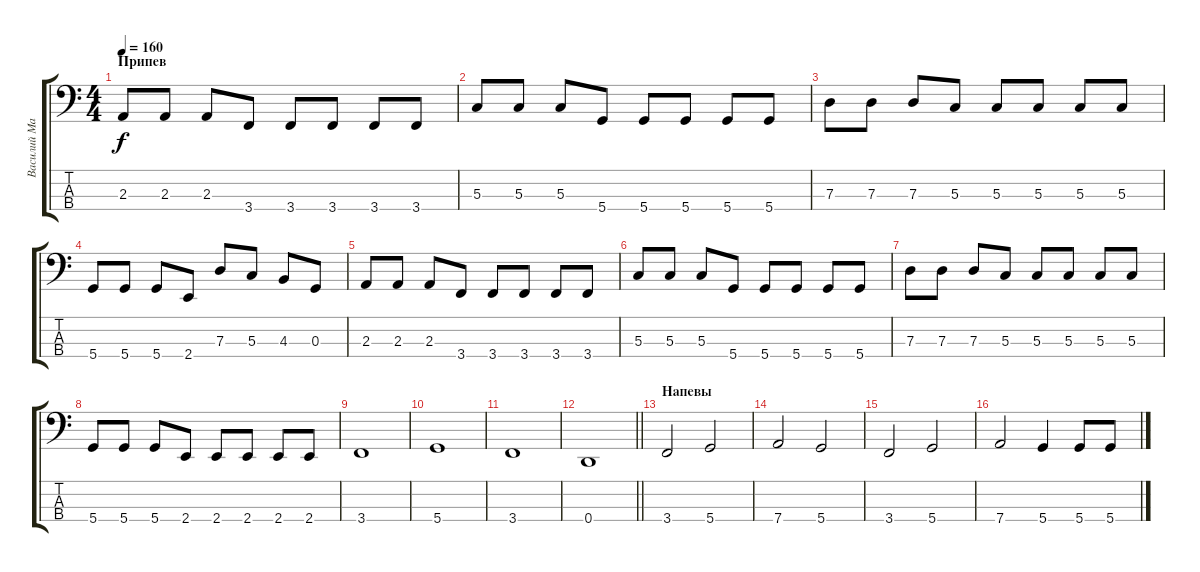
\track ("Василий Марченко" "Василий Ма") {instrument electricbassfinger}
\staff {score tabs}
\tuning (F2 C2 G1 D1) {hide}
\ts (4 4)
\section ("" "Припев")
\tempo 160
\clef f4
\ks c
2.3.8{dy f} 2.3.8 2.3.8 3.4.8 3.4.8 3.4.8 3.4.8 3.4.8 |
5.3.8 5.3.8 5.3.8 5.4.8 5.4.8 5.4.8 5.4.8 5.4.8 |
7.3.8 7.3.8 7.3.8 5.3.8 5.3.8 5.3.8 5.3.8 5.3.8 |
5.4.8 5.4.8 5.4.8 2.4.8 7.3.8 5.3.8 4.3.8 0.3.8 |
2.3.8 2.3.8 2.3.8 3.4.8 3.4.8 3.4.8 3.4.8 3.4.8 |
5.3.8 5.3.8 5.3.8 5.4.8 5.4.8 5.4.8 5.4.8 5.4.8 |
7.3.8 7.3.8 7.3.8 5.3.8 5.3.8 5.3.8 5.3.8 5.3.8 |
5.4.8 5.4.8 5.4.8 2.4.8 2.4.8 2.4.8 2.4.8 2.4.8 |
3.4.1 |
5.4.1 |
3.4.1 |
\barLineRight lightlight
0.4.1 |
\section ("" "Напевы")
3.4.2 5.4.2 |
7.4.2 5.4.2 |
3.4.2 5.4.2 |
7.4.2 5.4.4 5.4.8 5.4.8
